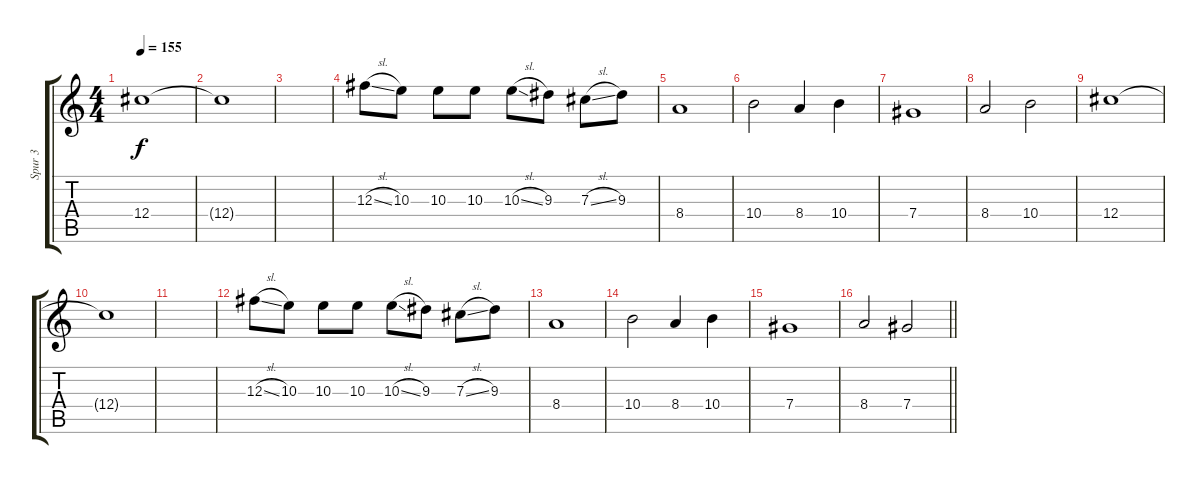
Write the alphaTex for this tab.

\track ("Spur 3" "Spur 3") {instrument electricguitarclean}
\staff {score tabs}
\tuning (Eb4 Bb3 Gb3 Db3 Ab2 Db2) {hide}
\ts (4 4)
\tempo 155
\clef g2
\ks c
12.4.1{dy f} |
12.4{t}.1 |
|
12.3{sl}.8 10.3.8 10.3.8 10.3.8 10.3{sl}.8 9.3.8 7.3{sl}.8 9.3.8 |
8.4.1 |
10.4.2 8.4.4 10.4.4 |
7.4.1 |
8.4.2 10.4.2 |
12.4.1 |
12.4{t}.1 |
|
12.3{sl}.8 10.3.8 10.3.8 10.3.8 10.3{sl}.8 9.3.8 7.3{sl}.8 9.3.8 |
8.4.1 |
10.4.2 8.4.4 10.4.4 |
7.4.1 |
\barLineRight lightlight
8.4.2 7.4.2
